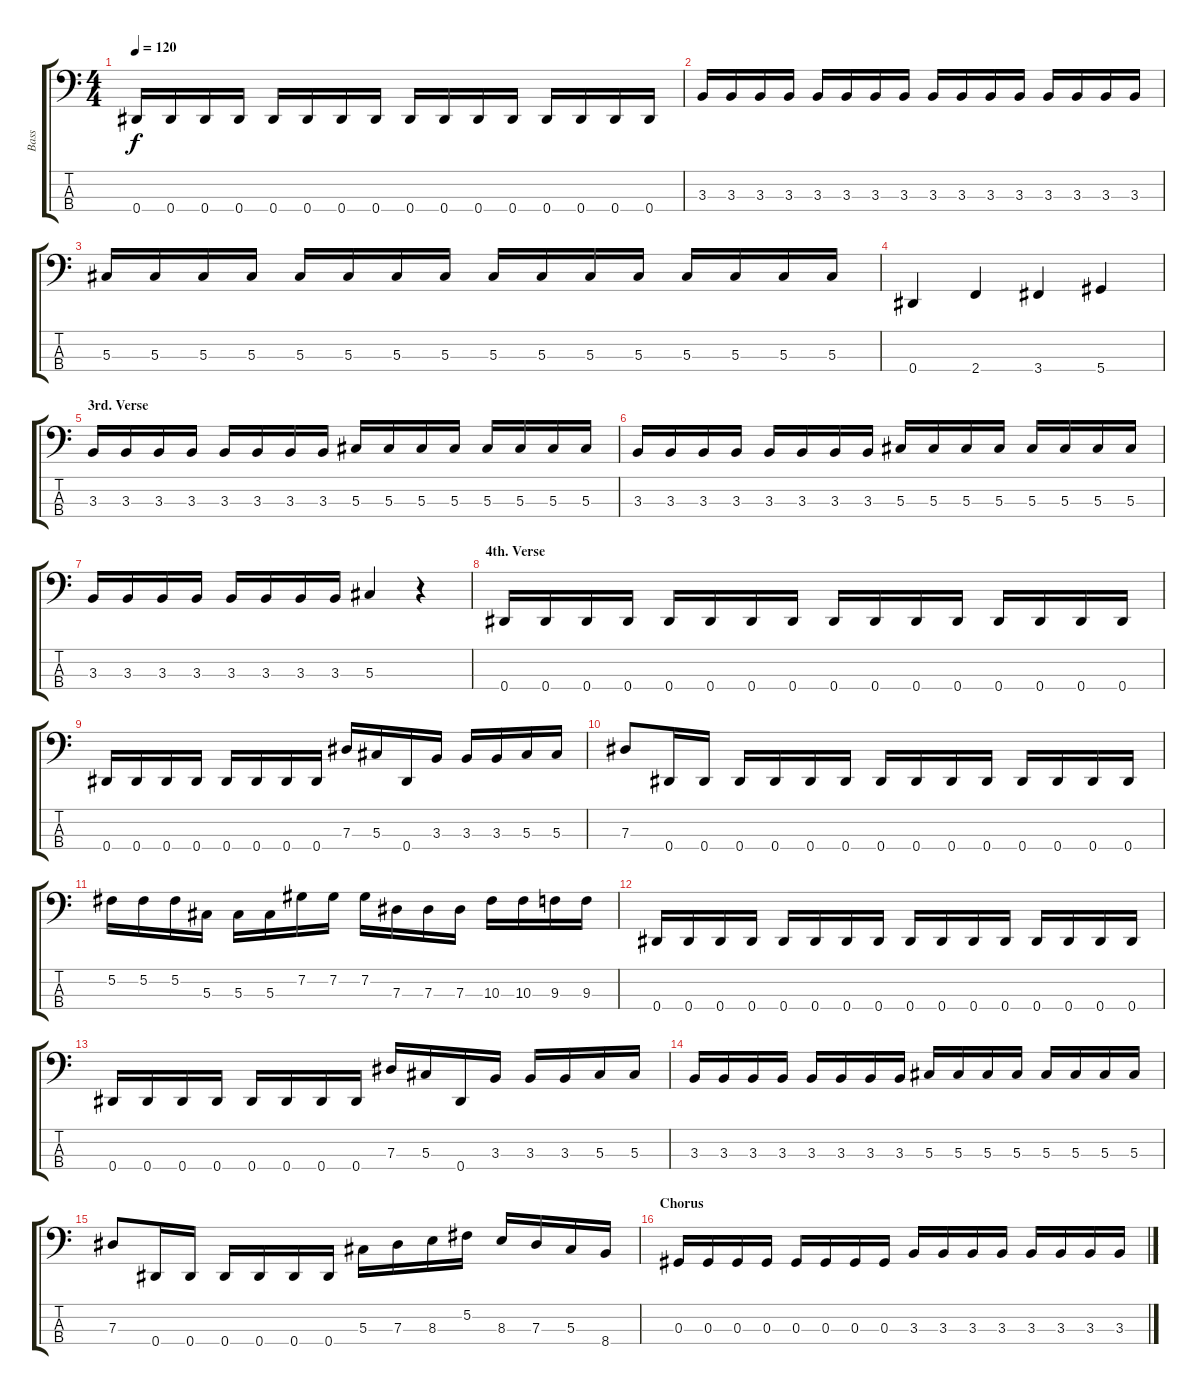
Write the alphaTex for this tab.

\track ("Bass" "Bass") {instrument electricbassfinger}
\staff {score tabs}
\tuning (Gb2 Db2 Ab1 Eb1) {hide}
\ts (4 4)
\tempo 120
\clef f4
\ks c
0.4.16{dy f} 0.4.16 0.4.16 0.4.16 0.4.16 0.4.16 0.4.16 0.4.16 0.4.16 0.4.16 0.4.16 0.4.16 0.4.16 0.4.16 0.4.16 0.4.16 |
3.3.16 3.3.16 3.3.16 3.3.16 3.3.16 3.3.16 3.3.16 3.3.16 3.3.16 3.3.16 3.3.16 3.3.16 3.3.16 3.3.16 3.3.16 3.3.16 |
5.3.16 5.3.16 5.3.16 5.3.16 5.3.16 5.3.16 5.3.16 5.3.16 5.3.16 5.3.16 5.3.16 5.3.16 5.3.16 5.3.16 5.3.16 5.3.16 |
0.4.4 2.4.4 3.4.4 5.4.4 |
\section ("" "3rd. Verse")
3.3.16 3.3.16 3.3.16 3.3.16 3.3.16 3.3.16 3.3.16 3.3.16 5.3.16 5.3.16 5.3.16 5.3.16 5.3.16 5.3.16 5.3.16 5.3.16 |
3.3.16 3.3.16 3.3.16 3.3.16 3.3.16 3.3.16 3.3.16 3.3.16 5.3.16 5.3.16 5.3.16 5.3.16 5.3.16 5.3.16 5.3.16 5.3.16 |
3.3.16 3.3.16 3.3.16 3.3.16 3.3.16 3.3.16 3.3.16 3.3.16 5.3.4 r.4 |
\section ("" "4th. Verse")
0.4.16 0.4.16 0.4.16 0.4.16 0.4.16 0.4.16 0.4.16 0.4.16 0.4.16 0.4.16 0.4.16 0.4.16 0.4.16 0.4.16 0.4.16 0.4.16 |
0.4.16 0.4.16 0.4.16 0.4.16 0.4.16 0.4.16 0.4.16 0.4.16 7.3.16 5.3.16 0.4.16 3.3.16 3.3.16 3.3.16 5.3.16 5.3.16 |
7.3.8 0.4.16 0.4.16 0.4.16 0.4.16 0.4.16 0.4.16 0.4.16 0.4.16 0.4.16 0.4.16 0.4.16 0.4.16 0.4.16 0.4.16 |
5.2.16 5.2.16 5.2.16 5.3.16 5.3.16 5.3.16 7.2.16 7.2.16 7.2.16 7.3.16 7.3.16 7.3.16 10.3.16 10.3.16 9.3.16 9.3.16 |
0.4.16 0.4.16 0.4.16 0.4.16 0.4.16 0.4.16 0.4.16 0.4.16 0.4.16 0.4.16 0.4.16 0.4.16 0.4.16 0.4.16 0.4.16 0.4.16 |
0.4.16 0.4.16 0.4.16 0.4.16 0.4.16 0.4.16 0.4.16 0.4.16 7.3.16 5.3.16 0.4.16 3.3.16 3.3.16 3.3.16 5.3.16 5.3.16 |
3.3.16 3.3.16 3.3.16 3.3.16 3.3.16 3.3.16 3.3.16 3.3.16 5.3.16 5.3.16 5.3.16 5.3.16 5.3.16 5.3.16 5.3.16 5.3.16 |
7.3.8 0.4.16 0.4.16 0.4.16 0.4.16 0.4.16 0.4.16 5.3.16 7.3.16 8.3.16 5.2.16 8.3.16 7.3.16 5.3.16 8.4.16 |
\section ("" "Chorus")
0.3.16 0.3.16 0.3.16 0.3.16 0.3.16 0.3.16 0.3.16 0.3.16 3.3.16 3.3.16 3.3.16 3.3.16 3.3.16 3.3.16 3.3.16 3.3.16
